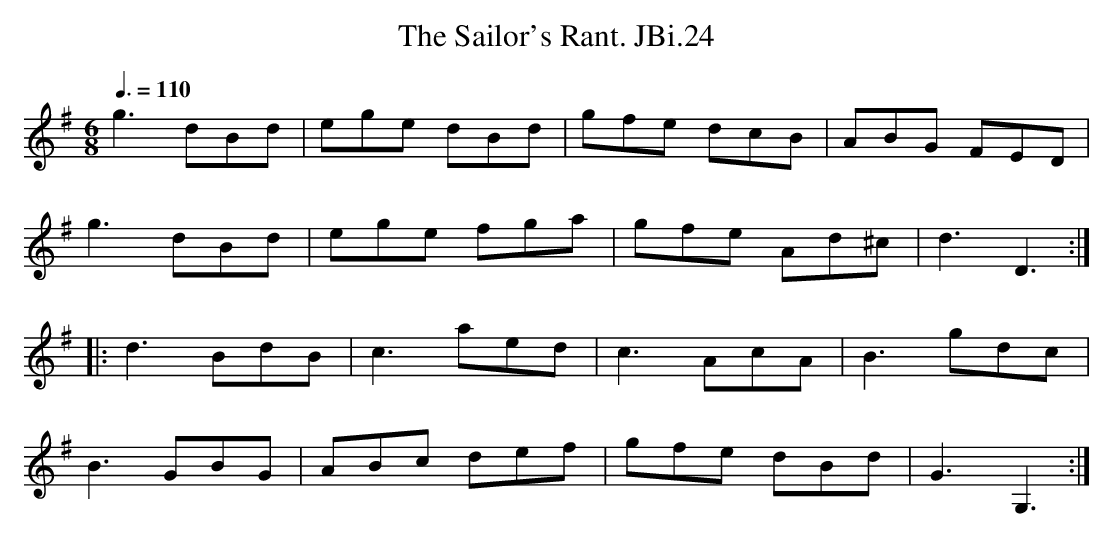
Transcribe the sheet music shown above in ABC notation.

X:1
T:Sailor's Rant. JBi.24, The
M:6/8
L:1/8
Q:3/8=110
K:G
g3 dBd|ege dBd|gfe dcB|ABG FED|
g3dBd|ege fga|gfe Ad^c|d3D3:|
|:d3BdB|c3aed|c3AcA|B3gdc|
B3GBG|ABc def|gfe dBd|G3G,3:|
